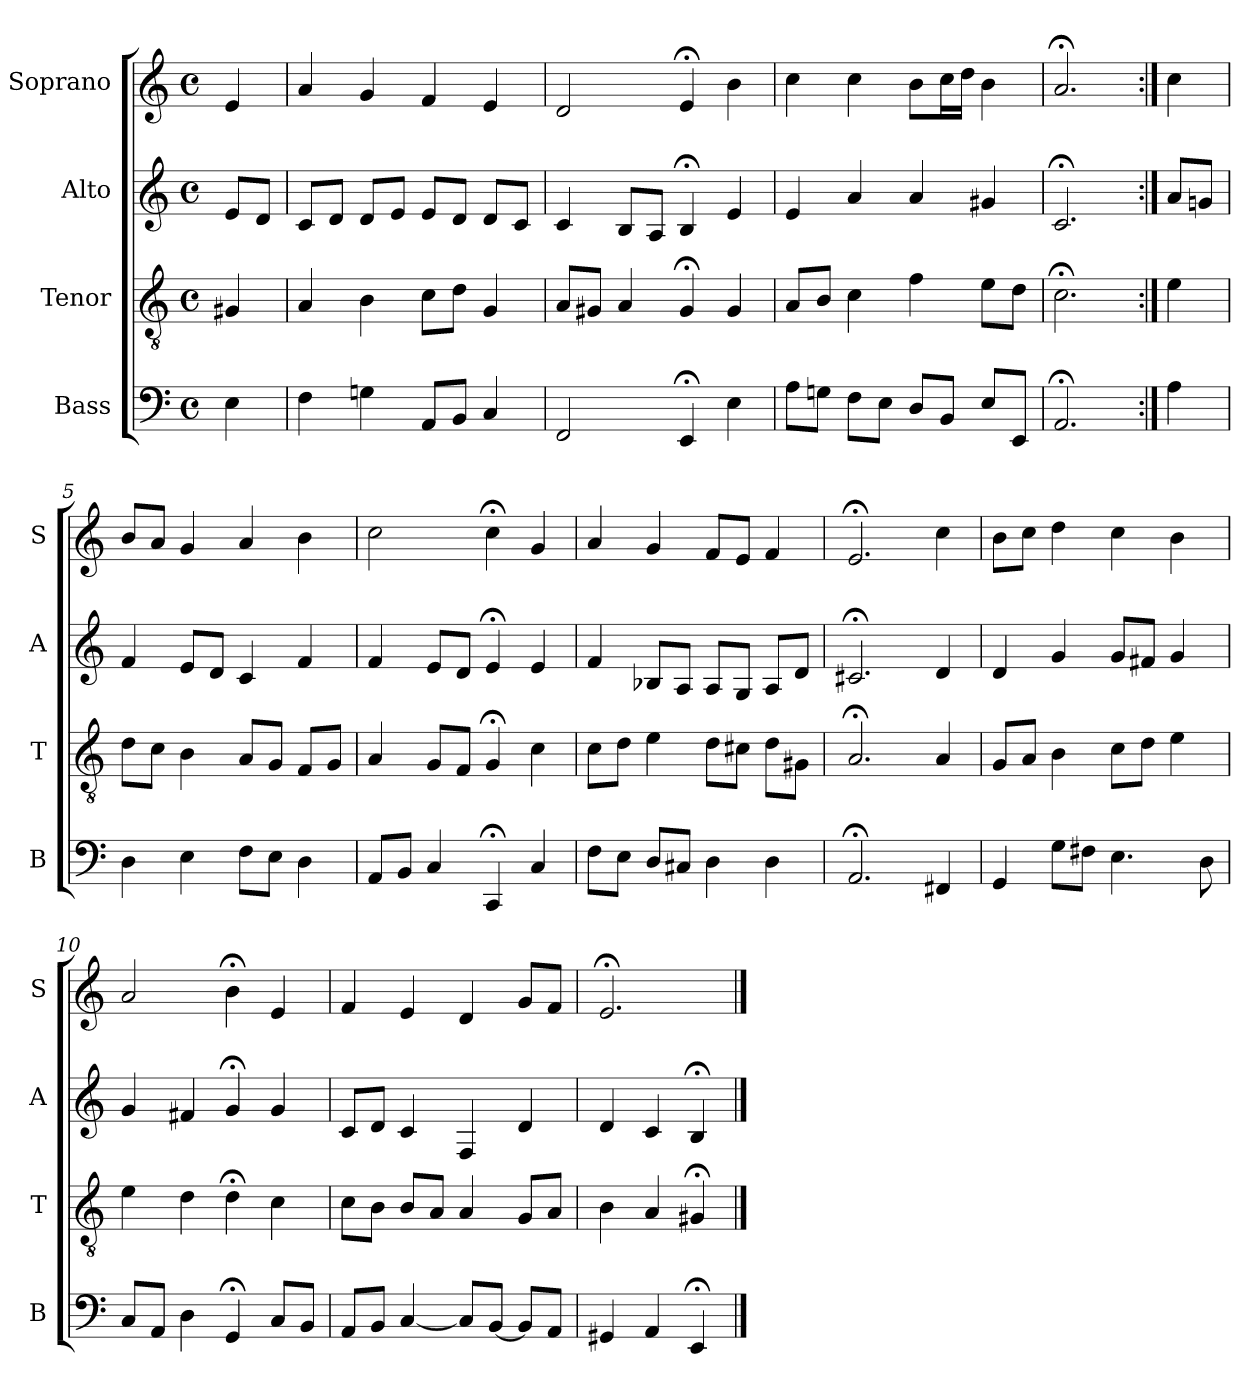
**kern	**kern	**kern	**kern
*part4	*part3	*part2	*part1
*staff4	*staff3	*staff2	*staff1
*I"Bass	*I"Tenor	*I"Alto	*I"Soprano
*I'B	*I'T	*I'A	*I'S
*clefF4	*clefGv2	*clefG2	*clefG2
*k[]	*k[]	*k[]	*k[]
*a:	*a:	*a:	*a:
*M4/4	*M4/4	*M4/4	*M4/4
*met(c)	*met(c)	*met(c)	*met(c)
*MM100	*MM100	*MM100	*MM100
=	=	=	=
4E	4G#X	8eL	4e
.	.	8dJ	.
=1	=1	=1	=1
4F	4A	8cL	4a
.	.	8dJ	.
4Gn	4B	8dL	4g
.	.	8eJ	.
8AAL	8cL	8eL	4f
8BBJ	8dJ	8dJ	.
4C	4G	8dL	4e
.	.	8cJ	.
=2	=2	=2	=2
2FF	8AL	4c	2d
.	8G#XJ	.	.
.	4A	8BL	.
.	.	8AJ	.
4EE;<	4G#;<	4B;<	4e;<
4E	4G#	4e	4b
=3	=3	=3	=3
8AL	8AL	4e	4cc
8GnJ	8BJ	.	.
8FL	4c	4a	4cc
8EJ	.	.	.
8DL	4f	4a	8bL
8BBJ	.	.	16ccL
.	.	.	16ddJJ
8EL	8eL	4g#X	4b
8EEJ	8dJ	.	.
=4	=4	=4	=4
2.AA;<	2.c;<	2.c;<	2.a;<
=:|!	=:|!	=:|!	=:|!
4A	4e	8aL	4cc
.	.	8gnJ	.
=5	=5	=5	=5
4D	8dL	4f	8bL
.	8cJ	.	8aJ
4E	4B	8eL	4g
.	.	8dJ	.
8FL	8AL	4c	4a
8EJ	8GJ	.	.
4D	8FL	4f	4b
.	8GJ	.	.
=6	=6	=6	=6
8AAL	4A	4f	2cc
8BBJ	.	.	.
4C	8GL	8eL	.
.	8FJ	8dJ	.
4CC;<	4G;<	4e;<	4cc;<
4C	4c	4e	4g
=7	=7	=7	=7
8FL	8cL	4f	4a
8EJ	8dJ	.	.
8DL	4e	8B-XL	4g
8C#XJ	.	8AJ	.
4D	8dL	8AL	8fL
.	8c#XJ	8GJ	8eJ
4D	8dL	8AL	4f
.	8G#XJ	8dJ	.
=8	=8	=8	=8
2.AA;<	2.A;<	2.c#X;<	2.e;<
4FF#X	4A	4d	4cc
=9	=9	=9	=9
4GG	8GL	4d	8bL
.	8AJ	.	8ccJ
8GL	4B	4g	4dd
8F#XJ	.	.	.
4.E	8cL	8gL	4cc
.	8dJ	8f#XJ	.
.	4e	4g	4b
8D	.	.	.
=10	=10	=10	=10
8CL	4e	4g	2a
8AAJ	.	.	.
4D	4d	4f#X	.
4GG;<	4d;<	4g;<	4b;<
8CL	4c	4g	4e
8BBJ	.	.	.
=11	=11	=11	=11
8AAL	8cL	8cL	4f
8BBJ	8BJ	8dJ	.
[4C	8BL	4c	4e
.	8AJ	.	.
8CL]	4A	4F	4d
[8BBJ	.	.	.
8BBL]	8GL	4d	8gL
8AAJ	8AJ	.	8fJ
=12	=12	=12	=12
4GG#X	4B	4d	2.e;<
4AA	4A	4c	.
4EE;<	4G#X;<	4B;<	.
==	==	==	==
*-	*-	*-	*-
